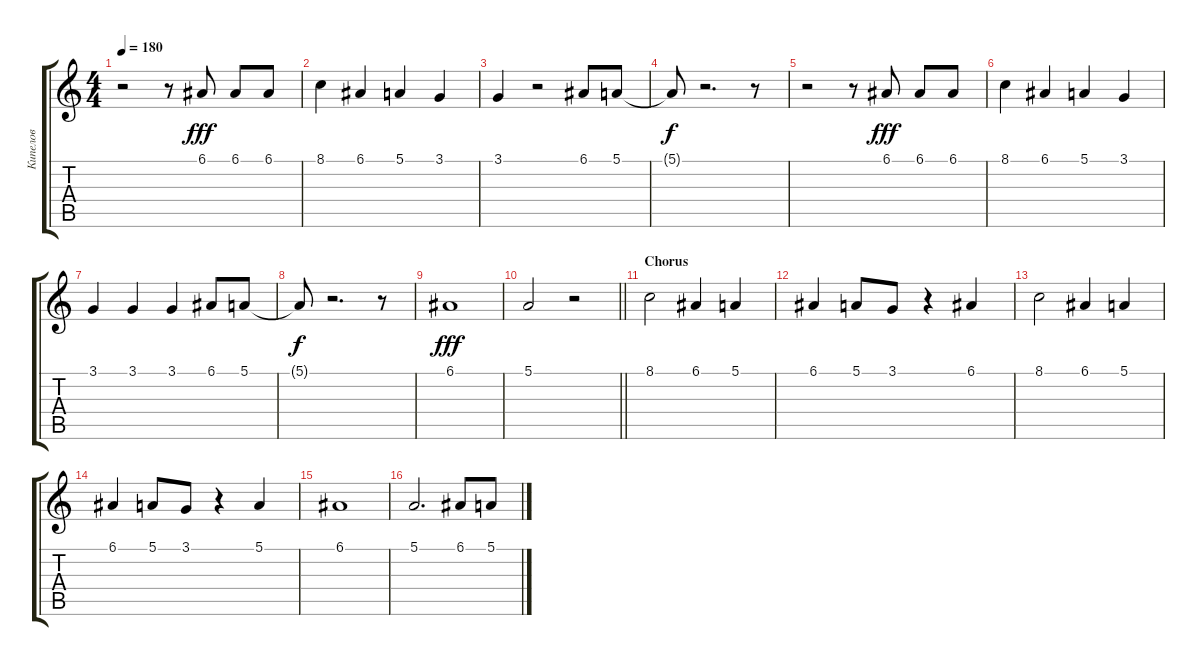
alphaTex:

\track ("Кипелов" "Кипелов") {instrument tenorsax}
\staff {score tabs}
\tuning (E4 B3 G3 D3 A2 E2) {hide}
\ts (4 4)
\tempo 180
\clef g2
\ks c
r.2{dy f} r.8 6.1.8{dy fff} 6.1.8 6.1.8 |
8.1.4 6.1.4 5.1.4 3.1.4 |
3.1.4 r.2 6.1.8 5.1.8 |
5.1{t}.8{dy f} r.2{d} r.8 |
r.2 r.8 6.1.8{dy fff} 6.1.8 6.1.8 |
8.1.4 6.1.4 5.1.4 3.1.4 |
3.1.4 3.1.4 3.1.4 6.1.8 5.1.8 |
5.1{t}.8{dy f} r.2{d} r.8 |
6.1.1{dy fff} |
\barLineRight lightlight
5.1.2 r.2 |
\section ("" "Chorus")
8.1.2 6.1.4 5.1.4 |
6.1.4 5.1.8 3.1.8 r.4 6.1.4 |
8.1.2 6.1.4 5.1.4 |
6.1.4 5.1.8 3.1.8 r.4 5.1.4 |
6.1.1 |
5.1.2{d} 6.1.8 5.1.8
